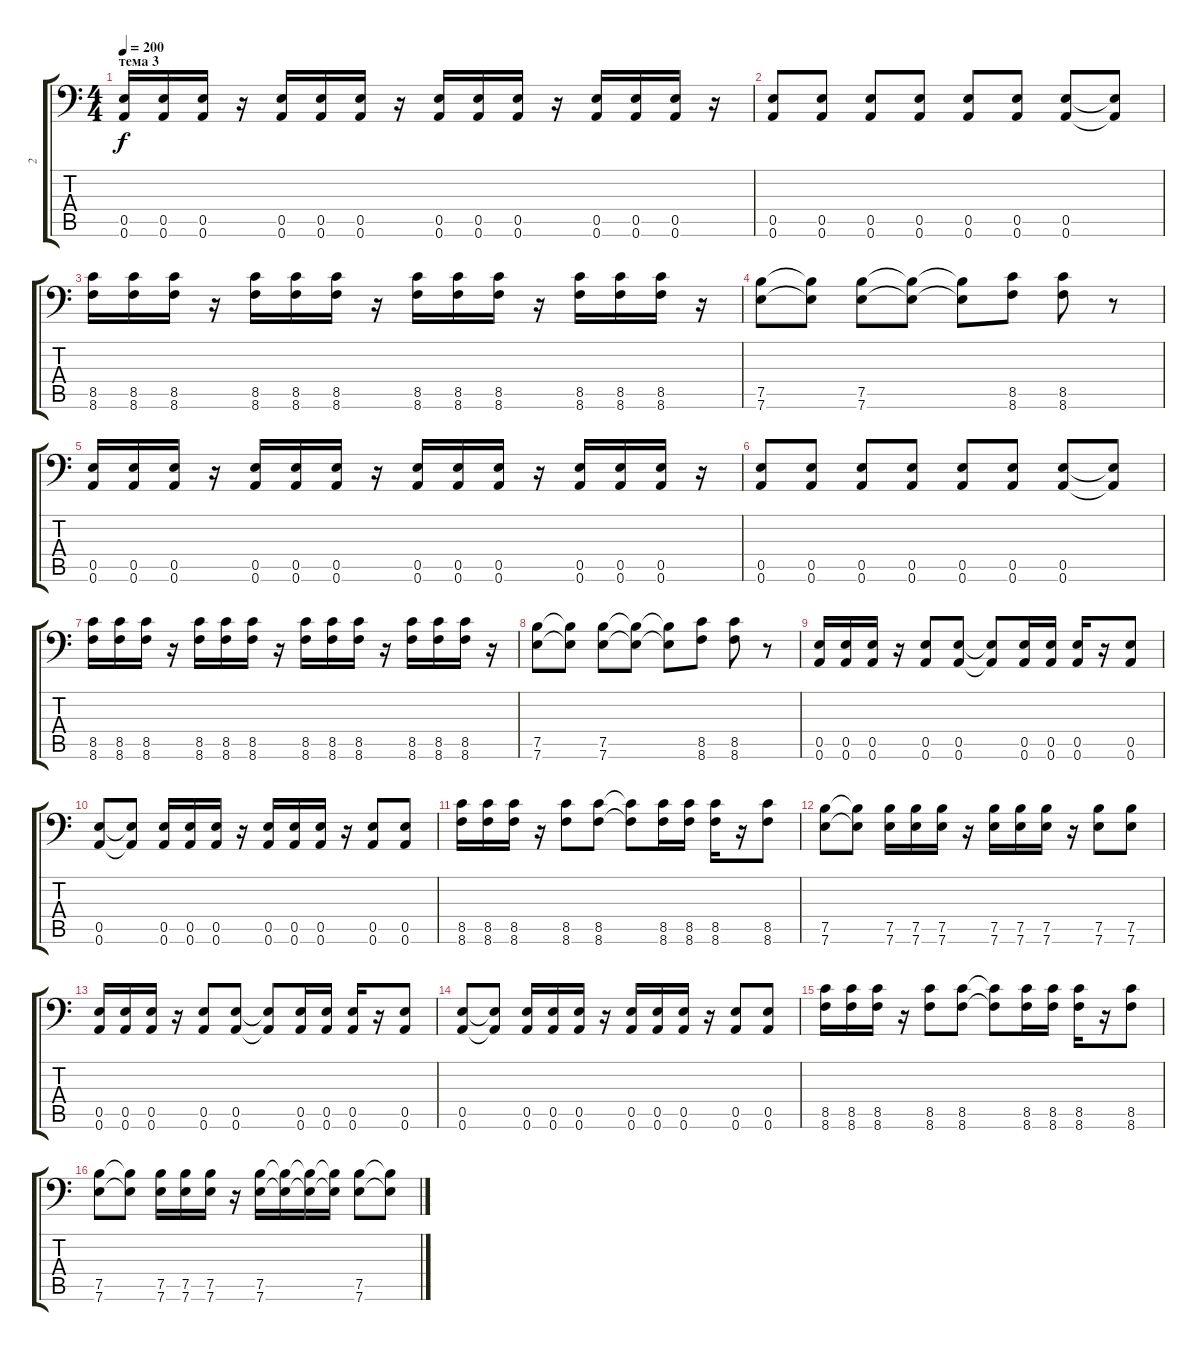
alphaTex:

\track ("2" "2") {instrument distortionguitar}
\staff {score tabs}
\tuning (B3 Gb3 D3 A2 E2 A1) {hide}
\ts (4 4)
\section ("" "тема 3")
\tempo 200
\clef f4
\ks c
(0.5 0.6).16{dy f} (0.5 0.6).16 (0.5 0.6).16 r.16 (0.5 0.6).16 (0.5 0.6).16 (0.5 0.6).16 r.16 (0.5 0.6).16 (0.5 0.6).16 (0.5 0.6).16 r.16 (0.5 0.6).16 (0.5 0.6).16 (0.5 0.6).16 r.16 |
(0.5 0.6).8 (0.5 0.6).8 (0.5 0.6).8 (0.5 0.6).8 (0.5 0.6).8 (0.5 0.6).8 (0.5 0.6).8 (0.5{t} 0.6{t}).8 |
(8.5 8.6).16 (8.5 8.6).16 (8.5 8.6).16 r.16 (8.5 8.6).16 (8.5 8.6).16 (8.5 8.6).16 r.16 (8.5 8.6).16 (8.5 8.6).16 (8.5 8.6).16 r.16 (8.5 8.6).16 (8.5 8.6).16 (8.5 8.6).16 r.16 |
(7.5 7.6).8 (7.5{t} 7.6{t}).8 (7.5 7.6).8 (7.5{t} 7.6{t}).8 (7.5{t} 7.6{t}).8 (8.5 8.6).8 (8.5 8.6).8 r.8 |
(0.5 0.6).16 (0.5 0.6).16 (0.5 0.6).16 r.16 (0.5 0.6).16 (0.5 0.6).16 (0.5 0.6).16 r.16 (0.5 0.6).16 (0.5 0.6).16 (0.5 0.6).16 r.16 (0.5 0.6).16 (0.5 0.6).16 (0.5 0.6).16 r.16 |
(0.5 0.6).8 (0.5 0.6).8 (0.5 0.6).8 (0.5 0.6).8 (0.5 0.6).8 (0.5 0.6).8 (0.5 0.6).8 (0.5{t} 0.6{t}).8 |
(8.5 8.6).16 (8.5 8.6).16 (8.5 8.6).16 r.16 (8.5 8.6).16 (8.5 8.6).16 (8.5 8.6).16 r.16 (8.5 8.6).16 (8.5 8.6).16 (8.5 8.6).16 r.16 (8.5 8.6).16 (8.5 8.6).16 (8.5 8.6).16 r.16 |
(7.5 7.6).8 (7.5{t} 7.6{t}).8 (7.5 7.6).8 (7.5{t} 7.6{t}).8 (7.5{t} 7.6{t}).8 (8.5 8.6).8 (8.5 8.6).8 r.8 |
(0.5 0.6).16 (0.5 0.6).16 (0.5 0.6).16 r.16 (0.5 0.6).8 (0.5 0.6).8 (0.5{t} 0.6{t}).8 (0.5 0.6).16 (0.5 0.6).16 (0.5 0.6).16 r.16 (0.5 0.6).8 |
(0.5 0.6).8 (0.5{t} 0.6{t}).8 (0.5 0.6).16 (0.5 0.6).16 (0.5 0.6).16 r.16 (0.5 0.6).16 (0.5 0.6).16 (0.5 0.6).16 r.16 (0.5 0.6).8 (0.5 0.6).8 |
(8.5 8.6).16 (8.5 8.6).16 (8.5 8.6).16 r.16 (8.5 8.6).8 (8.5 8.6).8 (8.5{t} 8.6{t}).8 (8.5 8.6).16 (8.5 8.6).16 (8.5 8.6).16 r.16 (8.5 8.6).8 |
(7.5 7.6).8 (7.5{t} 7.6{t}).8 (7.5 7.6).16 (7.5 7.6).16 (7.5 7.6).16 r.16 (7.5 7.6).16 (7.5 7.6).16 (7.5 7.6).16 r.16 (7.5 7.6).8 (7.5 7.6).8 |
(0.5 0.6).16 (0.5 0.6).16 (0.5 0.6).16 r.16 (0.5 0.6).8 (0.5 0.6).8 (0.5{t} 0.6{t}).8 (0.5 0.6).16 (0.5 0.6).16 (0.5 0.6).16 r.16 (0.5 0.6).8 |
(0.5 0.6).8 (0.5{t} 0.6{t}).8 (0.5 0.6).16 (0.5 0.6).16 (0.5 0.6).16 r.16 (0.5 0.6).16 (0.5 0.6).16 (0.5 0.6).16 r.16 (0.5 0.6).8 (0.5 0.6).8 |
(8.5 8.6).16 (8.5 8.6).16 (8.5 8.6).16 r.16 (8.5 8.6).8 (8.5 8.6).8 (8.5{t} 8.6{t}).8 (8.5 8.6).16 (8.5 8.6).16 (8.5 8.6).16 r.16 (8.5 8.6).8 |
(7.5 7.6).8 (7.5{t} 7.6{t}).8 (7.5 7.6).16 (7.5 7.6).16 (7.5 7.6).16 r.16 (7.5 7.6).16 (7.5{t} 7.6{t}).16 (7.5{t} 7.6{t}).16 (7.5{t} 7.6{t}).16 (7.5 7.6).8 (7.5{t} 7.6{t}).8
